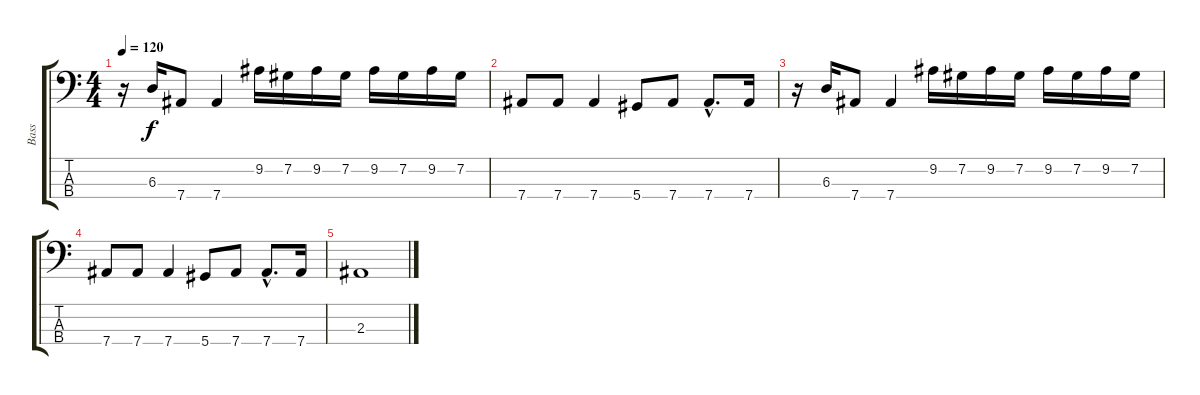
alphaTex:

\track ("Bass" "Bass") {instrument electricbassfinger}
\staff {score tabs}
\tuning (Gb2 Db2 Ab1 Eb1) {hide}
\ts (4 4)
\tempo 120
\clef f4
\ks c
r.16{dy f} 6.3.16 7.4.8 7.4.4 9.2.16 7.2.16 9.2.16 7.2.16 9.2.16 7.2.16 9.2.16 7.2.16 |
7.4.8 7.4.8 7.4.4 5.4.8 7.4.8 7.4{hac}.8{d} 7.4.16 |
r.16 6.3.16 7.4.8 7.4.4 9.2.16 7.2.16 9.2.16 7.2.16 9.2.16 7.2.16 9.2.16 7.2.16 |
7.4.8 7.4.8 7.4.4 5.4.8 7.4.8 7.4{hac}.8{d} 7.4.16 |
2.3.1
